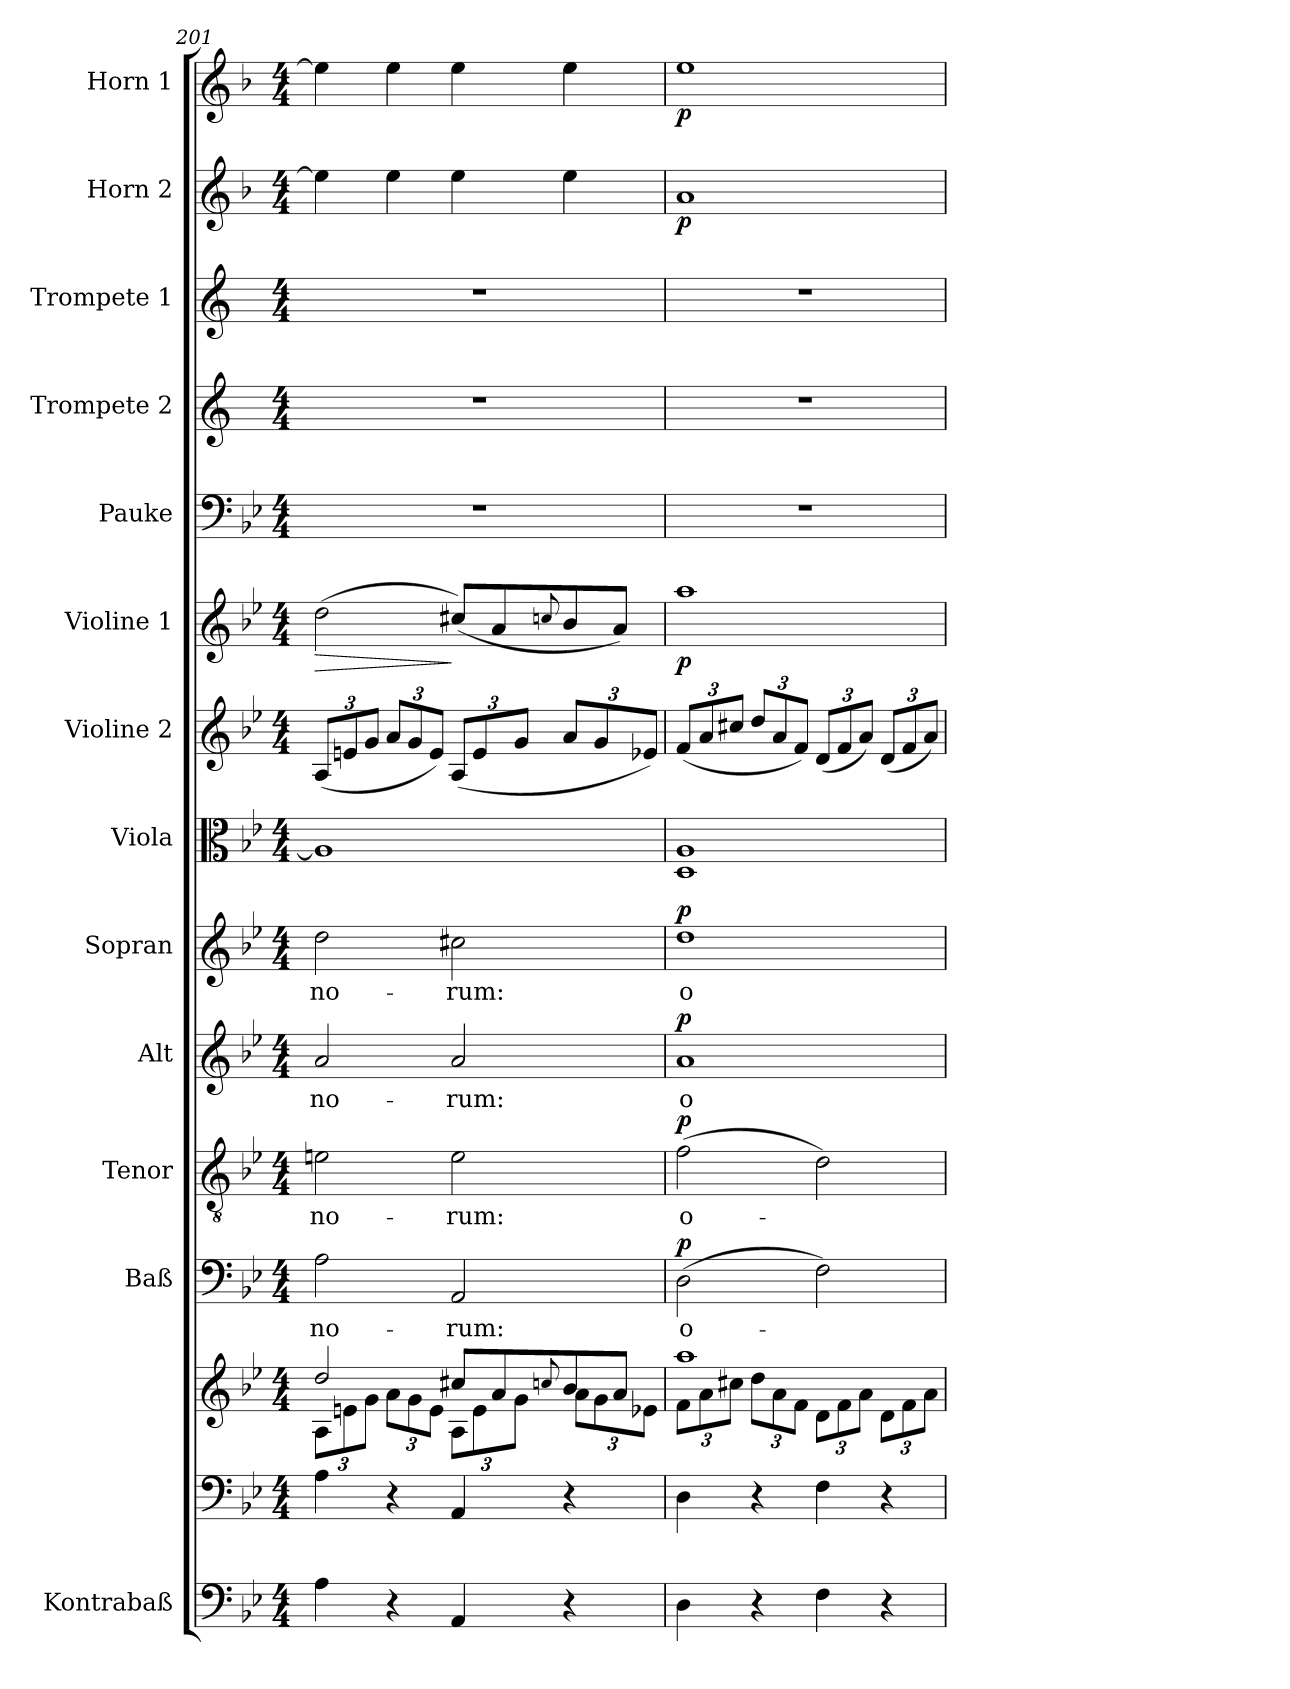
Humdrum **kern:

**kern	**kern	**kern	**kern	**text	**dynam	**kern	**text	**dynam	**kern	**text	**dynam	**kern	**text	**dynam	**kern	**kern	**kern	**dynam	**kern	**kern	**kern	**kern	**dynam	**kern	**dynam
*part14	*part13	*part13	*part12	*part12	*part12	*part11	*part11	*part11	*part10	*part10	*part10	*part9	*part9	*part9	*part8	*part7	*part6	*part6	*part5	*part4	*part3	*part2	*part2	*part1	*part1
*staff15	*staff14	*staff13	*staff12	*staff12	*staff12	*staff11	*staff11	*staff11	*staff10	*staff10	*staff10	*staff9	*staff9	*staff9	*staff8	*staff7	*staff6	*staff6	*staff5	*staff4	*staff3	*staff2	*staff2	*staff1	*staff1
*I"Kontrabaß	*	*	*I"Baß	*	*	*I"Tenor	*	*	*I"Alt	*	*	*I"Sopran	*	*	*I"Viola	*I"Violine 2	*I"Violine 1	*	*I"Pauke	*I"Trompete 2	*I"Trompete 1	*I"Horn 2	*	*I"Horn 1	*
*I'Kb.	*	*	*	*	*	*	*	*	*	*	*	*	*	*	*I'Vla.	*I'Vl. 2	*I'Vl. 1	*	*	*I'Tr. 2	*I'Tr. 1	*I'Hr. 2	*	*I'Hr. 1	*
*clefF4	*clefF4	*clefG2	*clefF4	*	*	*clefGv2	*	*	*clefG2	*	*	*clefG2	*	*	*clefC3	*clefG2	*clefG2	*	*clefF4	*clefG2	*clefG2	*clefG2	*	*clefG2	*
*ITrd7c12	*	*	*	*	*	*	*	*	*	*	*	*	*	*	*	*	*	*	*	*ITrd1c2	*ITrd1c2	*ITrd4c7	*	*ITrd4c7	*
*k[b-e-]	*k[b-e-]	*k[b-e-]	*k[b-e-]	*	*	*k[b-e-]	*	*	*k[b-e-]	*	*	*k[b-e-]	*	*	*k[b-e-]	*k[b-e-]	*k[b-e-]	*	*k[b-e-]	*k[b-e-]	*k[b-e-]	*k[b-e-]	*	*k[b-e-]	*
*B-:	*B-:	*B-:	*B-:	*	*	*B-:	*	*	*B-:	*	*	*B-:	*	*	*B-:	*B-:	*B-:	*	*B-:	*B-:	*B-:	*B-:	*	*B-:	*
*M4/4	*M4/4	*M4/4	*M4/4	*	*	*M4/4	*	*	*M4/4	*	*	*M4/4	*	*	*M4/4	*M4/4	*M4/4	*	*M4/4	*M4/4	*M4/4	*M4/4	*	*M4/4	*
=201	=201	=201	=201	=201	=201	=201	=201	=201	=201	=201	=201	=201	=201	=201	=201	=201	=201	=201	=201	=201	=201	=201	=201	=201	=201
*	*	*^	*	*	*	*	*	*	*	*	*	*	*	*	*	*	*	*	*	*	*	*	*	*	*
*	*	*	*Xbrackettup	*	*	*	*	*	*	*	*	*	*	*	*	*	*	*	*	*	*	*	*	*	*	*
!	!	!	!	!	!LO:LY:b	!	!	!LO:LY:b	!	!	!LO:LY:b	!	!	!LO:LY:b	!	!	!	!	!	!	!	!	!	!	!	!
*	*	*	*	*	*	*	*	*	*	*	*	*	*	*	*	*	*Xbrackettup	*	*	*	*	*	*	*	*	*
!	!	!	!	!	!	!	!	!	!	!	!	!	!	!	!	!	!	!	!LO:HP:b	!	!	!	!	!	!	!
4AA\	4A\	2dd/	12A\L	2A\	-no-	.	2en\	-no-	.	2a/	-no-	.	2dd\	-no-	.	1A]	(<12A/L	(>2dd\	>	1r	1r	1r	4a\]	.	4a\]	.
.	.	.	12en\	.	.	.	.	.	.	.	.	.	.	.	.	.	12en/	.	.	.	.	.	.	.	.	.
.	.	.	12g\J	.	.	.	.	.	.	.	.	.	.	.	.	.	12g/J	.	.	.	.	.	.	.	.	.
4r	4r	.	12a\L	.	.	.	.	.	.	.	.	.	.	.	.	.	12a/L	.	.	.	.	.	4a\	.	4a\	.
.	.	.	12g\	.	.	.	.	.	.	.	.	.	.	.	.	.	12g/	.	.	.	.	.	.	.	.	.
.	.	.	12e\J	.	.	.	.	.	.	.	.	.	.	.	.	.	12e/J)	.	.	.	.	.	.	.	.	.
!	!	!	!	!	!LO:LY:b	!	!	!LO:LY:b	!	!	!LO:LY:b	!	!	!LO:LY:b	!	!	!	!	!	!	!	!	!	!	!	!
4AAA/	4AA/	8cc#X/L	12A\L	2AA/	-rum:	.	2e\	-rum:	.	2a/	-rum:	.	2cc#X\	-rum:	.	.	(<12A/L	(<8cc#X/L)	]	.	.	.	4a\	.	4a\	.
.	.	.	12e\	.	.	.	.	.	.	.	.	.	.	.	.	.	12e/	.	.	.	.	.	.	.	.	.
.	.	8a/	.	.	.	.	.	.	.	.	.	.	.	.	.	.	.	8a/	.	.	.	.	.	.	.	.
.	.	.	12g\J	.	.	.	.	.	.	.	.	.	.	.	.	.	12g/J	.	.	.	.	.	.	.	.	.
.	.	8qqccn/	.	.	.	.	.	.	.	.	.	.	.	.	.	.	.	8qqccn/	.	.	.	.	.	.	.	.
4r	4r	8b-/	12a\L	.	.	.	.	.	.	.	.	.	.	.	.	.	12a/L	8b-/	.	.	.	.	4a\	.	4a\	.
.	.	.	12g\	.	.	.	.	.	.	.	.	.	.	.	.	.	12g/	.	.	.	.	.	.	.	.	.
.	.	8a/J	.	.	.	.	.	.	.	.	.	.	.	.	.	.	.	8a/J)	.	.	.	.	.	.	.	.
.	.	.	12e-X\J	.	.	.	.	.	.	.	.	.	.	.	.	.	12e-X/J)	.	.	.	.	.	.	.	.	.
!!LO:PB:g=z
=202	=202	=202	=202	=202	=202	=202	=202	=202	=202	=202	=202	=202	=202	=202	=202	=202	=202	=202	=202	=202	=202	=202	=202	=202	=202	=202
!	!	!	!	!	!LO:LY:b	!LO:DY:a	!	!LO:LY:b	!LO:DY:a	!	!LO:LY:b	!LO:DY:a	!	!LO:LY:b	!LO:DY:a	!	!	!	!LO:DY:b	!	!	!	!	!LO:DY:b	!	!LO:DY:b
4DD\	4D\	1aa	12f\L	(>2D\	o-	p	(>2f\	o-	p	1a	o-	p	1dd	o-	p	1D 1A	(<12f/L	1aa	p	1r	1r	1r	1d	p	1a	p
.	.	.	12a\	.	.	.	.	.	.	.	.	.	.	.	.	.	12a/	.	.	.	.	.	.	.	.	.
.	.	.	12cc#X\J	.	.	.	.	.	.	.	.	.	.	.	.	.	12cc#X/J	.	.	.	.	.	.	.	.	.
4r	4r	.	12dd\L	.	.	.	.	.	.	.	.	.	.	.	.	.	12dd/L	.	.	.	.	.	.	.	.	.
.	.	.	12a\	.	.	.	.	.	.	.	.	.	.	.	.	.	12a/	.	.	.	.	.	.	.	.	.
.	.	.	12f\J	.	.	.	.	.	.	.	.	.	.	.	.	.	12f/J)	.	.	.	.	.	.	.	.	.
4FF\	4F\	.	12d\L	2F\)	.	.	2d\)	.	.	.	.	.	.	.	.	.	(<12d/L	.	.	.	.	.	.	.	.	.
.	.	.	12f\	.	.	.	.	.	.	.	.	.	.	.	.	.	12f/	.	.	.	.	.	.	.	.	.
.	.	.	12a\J	.	.	.	.	.	.	.	.	.	.	.	.	.	12a/J)	.	.	.	.	.	.	.	.	.
4r	4r	.	12d\L	.	.	.	.	.	.	.	.	.	.	.	.	.	(<12d/L	.	.	.	.	.	.	.	.	.
.	.	.	12f\	.	.	.	.	.	.	.	.	.	.	.	.	.	12f/	.	.	.	.	.	.	.	.	.
.	.	.	12a\J	.	.	.	.	.	.	.	.	.	.	.	.	.	12a/J)	.	.	.	.	.	.	.	.	.
*	*	*v	*v	*	*	*	*	*	*	*	*	*	*	*	*	*	*	*	*	*	*	*	*	*	*	*
=	=	=	=	=	=	=	=	=	=	=	=	=	=	=	=	=	=	=	=	=	=	=	=	=	=
*-	*-	*-	*-	*-	*-	*-	*-	*-	*-	*-	*-	*-	*-	*-	*-	*-	*-	*-	*-	*-	*-	*-	*-	*-	*-
